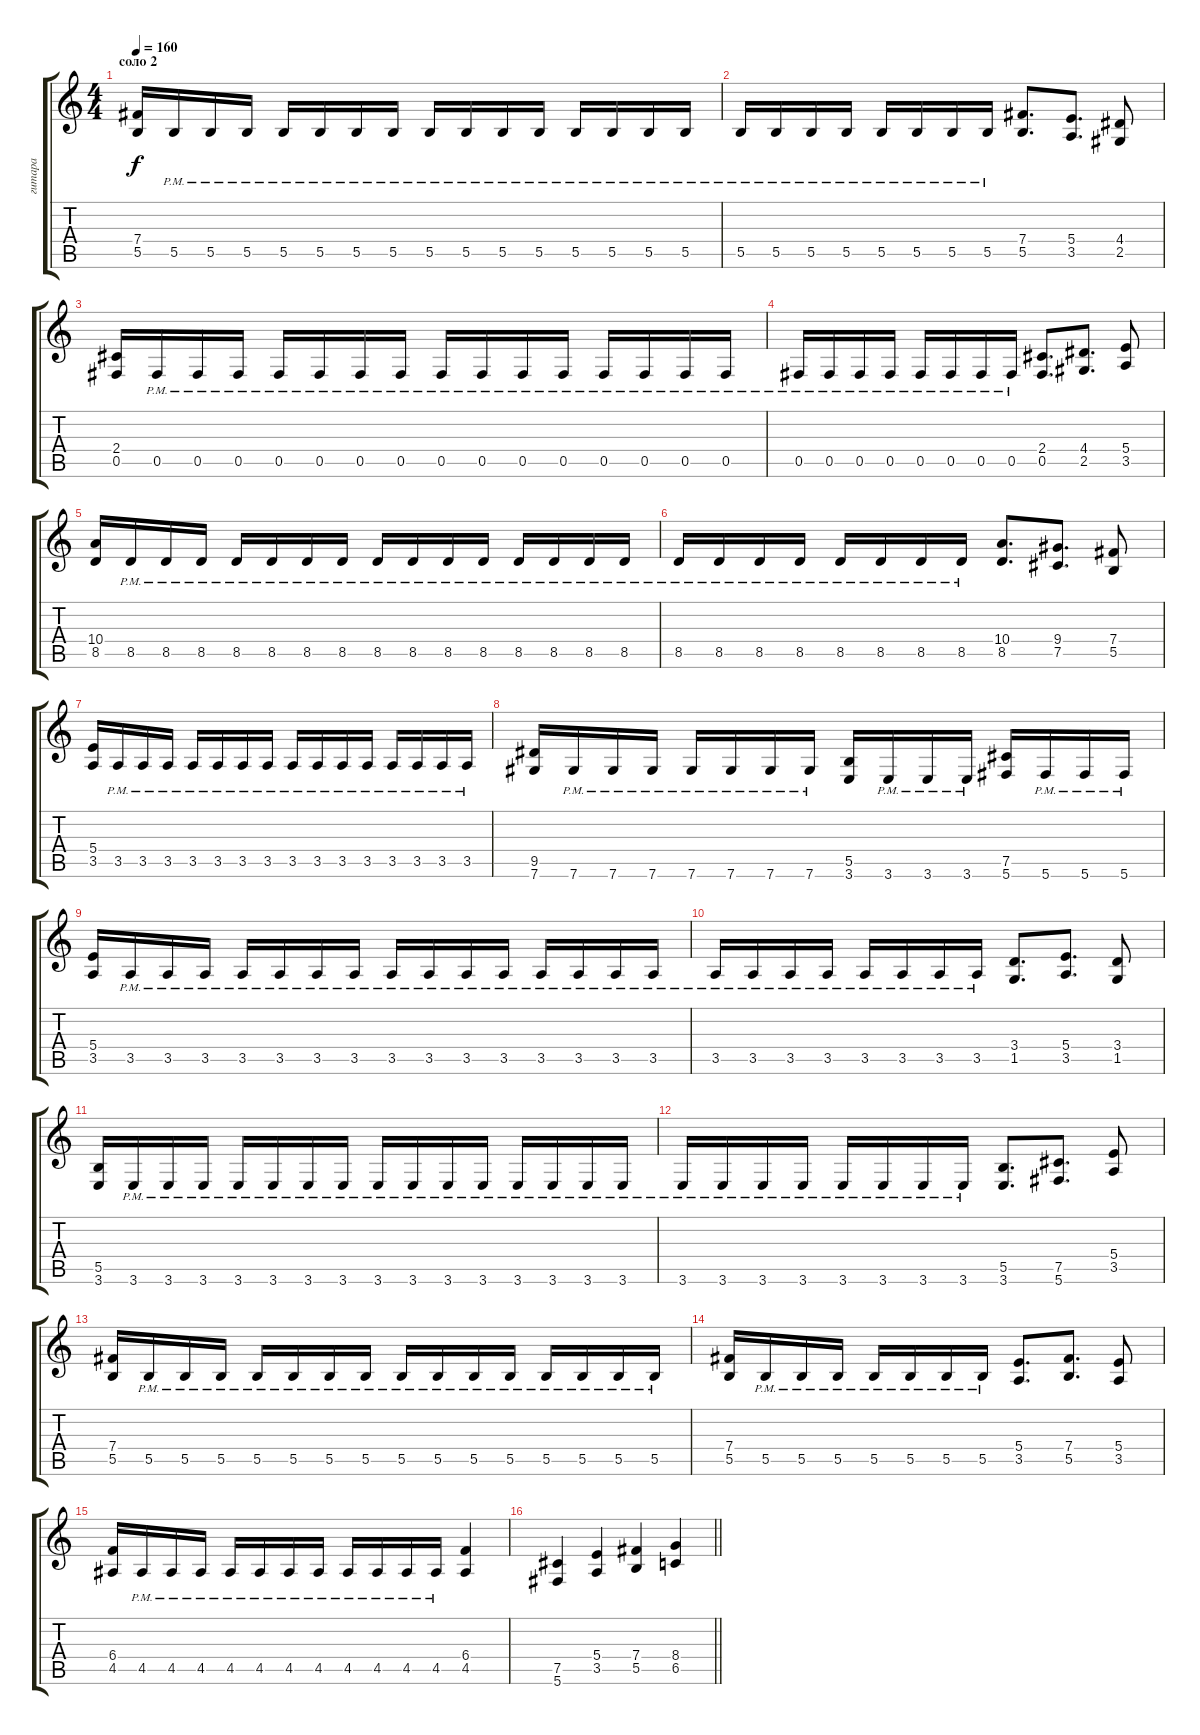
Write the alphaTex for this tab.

\track ("гитара" "гитара") {instrument overdrivenguitar}
\staff {score tabs}
\tuning (Db4 Ab3 E3 B2 Gb2 Db2) {hide}
\ts (4 4)
\section ("" "соло 2")
\tempo 160
\clef g2
\ks c
(7.4 5.5).16{dy f} 5.5{pm}.16 5.5{pm}.16 5.5{pm}.16 5.5{pm}.16 5.5{pm}.16 5.5{pm}.16 5.5{pm}.16 5.5{pm}.16 5.5{pm}.16 5.5{pm}.16 5.5{pm}.16 5.5{pm}.16 5.5{pm}.16 5.5{pm}.16 5.5{pm}.16 |
5.5{pm}.16 5.5{pm}.16 5.5{pm}.16 5.5{pm}.16 5.5{pm}.16 5.5{pm}.16 5.5{pm}.16 5.5{pm}.16 (7.4 5.5).8{d} (5.4 3.5).8{d} (4.4 2.5).8 |
(2.4 0.5).16 0.5{pm}.16 0.5{pm}.16 0.5{pm}.16 0.5{pm}.16 0.5{pm}.16 0.5{pm}.16 0.5{pm}.16 0.5{pm}.16 0.5{pm}.16 0.5{pm}.16 0.5{pm}.16 0.5{pm}.16 0.5{pm}.16 0.5{pm}.16 0.5{pm}.16 |
0.5{pm}.16 0.5{pm}.16 0.5{pm}.16 0.5{pm}.16 0.5{pm}.16 0.5{pm}.16 0.5{pm}.16 0.5{pm}.16 (2.4 0.5).8{d} (4.4 2.5).8{d} (5.4 3.5).8 |
(10.4 8.5).16 8.5{pm}.16 8.5{pm}.16 8.5{pm}.16 8.5{pm}.16 8.5{pm}.16 8.5{pm}.16 8.5{pm}.16 8.5{pm}.16 8.5{pm}.16 8.5{pm}.16 8.5{pm}.16 8.5{pm}.16 8.5{pm}.16 8.5{pm}.16 8.5{pm}.16 |
8.5{pm}.16 8.5{pm}.16 8.5{pm}.16 8.5{pm}.16 8.5{pm}.16 8.5{pm}.16 8.5{pm}.16 8.5{pm}.16 (10.4 8.5).8{d} (9.4 7.5).8{d} (7.4 5.5).8 |
(5.4 3.5).16 3.5{pm}.16 3.5{pm}.16 3.5{pm}.16 3.5{pm}.16 3.5{pm}.16 3.5{pm}.16 3.5{pm}.16 3.5{pm}.16 3.5{pm}.16 3.5{pm}.16 3.5{pm}.16 3.5{pm}.16 3.5{pm}.16 3.5{pm}.16 3.5{pm}.16 |
(9.5 7.6).16 7.6{pm}.16 7.6{pm}.16 7.6{pm}.16 7.6{pm}.16 7.6{pm}.16 7.6{pm}.16 7.6{pm}.16 (5.5 3.6).16 3.6{pm}.16 3.6{pm}.16 3.6{pm}.16 (7.5 5.6).16 5.6{pm}.16 5.6{pm}.16 5.6{pm}.16 |
(5.4 3.5).16 3.5{pm}.16 3.5{pm}.16 3.5{pm}.16 3.5{pm}.16 3.5{pm}.16 3.5{pm}.16 3.5{pm}.16 3.5{pm}.16 3.5{pm}.16 3.5{pm}.16 3.5{pm}.16 3.5{pm}.16 3.5{pm}.16 3.5{pm}.16 3.5{pm}.16 |
3.5{pm}.16 3.5{pm}.16 3.5{pm}.16 3.5{pm}.16 3.5{pm}.16 3.5{pm}.16 3.5{pm}.16 3.5{pm}.16 (3.4 1.5).8{d} (5.4 3.5).8{d} (3.4 1.5).8 |
(5.5 3.6).16 3.6{pm}.16 3.6{pm}.16 3.6{pm}.16 3.6{pm}.16 3.6{pm}.16 3.6{pm}.16 3.6{pm}.16 3.6{pm}.16 3.6{pm}.16 3.6{pm}.16 3.6{pm}.16 3.6{pm}.16 3.6{pm}.16 3.6{pm}.16 3.6{pm}.16 |
3.6{pm}.16 3.6{pm}.16 3.6{pm}.16 3.6{pm}.16 3.6{pm}.16 3.6{pm}.16 3.6{pm}.16 3.6{pm}.16 (5.5 3.6).8{d} (7.5 5.6).8{d} (5.4 3.5).8 |
(7.4 5.5).16 5.5{pm}.16 5.5{pm}.16 5.5{pm}.16 5.5{pm}.16 5.5{pm}.16 5.5{pm}.16 5.5{pm}.16 5.5{pm}.16 5.5{pm}.16 5.5{pm}.16 5.5{pm}.16 5.5{pm}.16 5.5{pm}.16 5.5{pm}.16 5.5{pm}.16 |
(7.4 5.5).16 5.5{pm}.16 5.5{pm}.16 5.5{pm}.16 5.5{pm}.16 5.5{pm}.16 5.5{pm}.16 5.5{pm}.16 (5.4 3.5).8{d} (7.4 5.5).8{d} (5.4 3.5).8 |
(6.4 4.5).16 4.5{pm}.16 4.5{pm}.16 4.5{pm}.16 4.5{pm}.16 4.5{pm}.16 4.5{pm}.16 4.5{pm}.16 4.5{pm}.16 4.5{pm}.16 4.5{pm}.16 4.5{pm}.16 (6.4 4.5).4 |
\barLineRight lightlight
(7.5 5.6).4 (5.4 3.5).4 (7.4 5.5).4 (8.4 6.5).4
